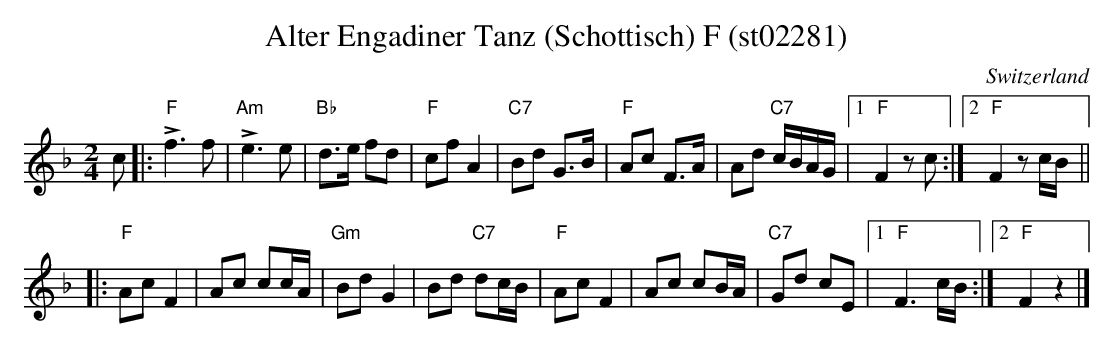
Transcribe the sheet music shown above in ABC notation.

X:1
T:Alter Engadiner Tanz (Schottisch) F (st02281)
O:Switzerland
M:2/4
L:1/8
K:F %%MIDI gchordon
c |: !>!"F"f3f | !>!"Am"e3e | "Bb"d>e fd | "F"cfA2 | "C7"Bd G>B | "F"Ac F>A | Ad "C7"c/B/A/G/ |1 "F"F2zc :|2 "F"F2zc/B/ ||
|: "F"AcF2 | Ac cc/A/ | "Gm"BdG2 | Bd "C7"dc/B/ | "F"AcF2 | Ac cB/A/ | "C7"Gd cE |1 "F"F3c/B/ :|2 "F"F2z2 |]
